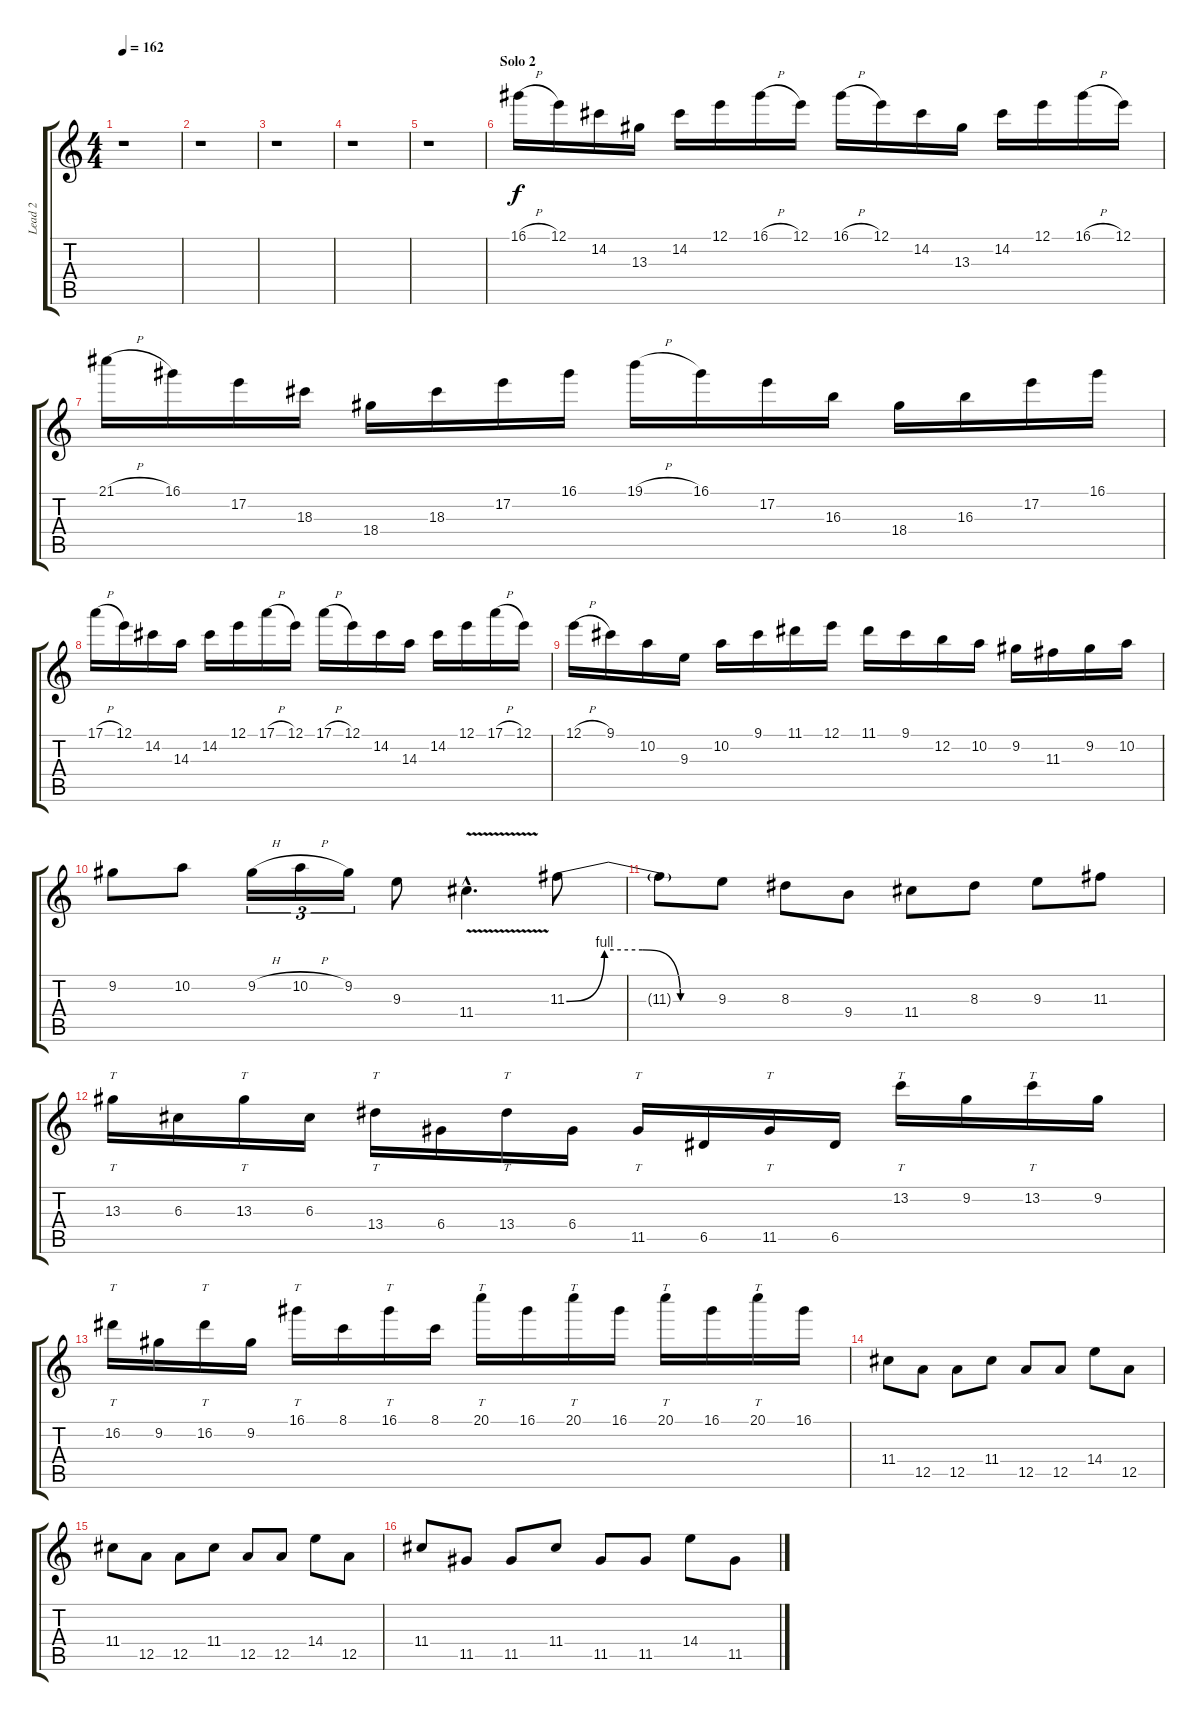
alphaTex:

\track ("Lead 2" "Lead 2") {instrument distortionguitar}
\staff {score tabs}
\tuning (E4 B3 G3 D3 A2 E2) {hide}
\ts (4 4)
\tempo 162
\clef g2
\ks c
r.1{dy f} |
r.1 |
r.1 |
r.1 |
r.1 |
\section ("" "Solo 2")
16.1{h}.16{volume 14} 12.1.16 14.2.16 13.3.16 14.2.16 12.1.16 16.1{h}.16 12.1.16 16.1{h}.16 12.1.16 14.2.16 13.3.16 14.2.16 12.1.16 16.1{h}.16 12.1.16 |
21.1{h}.16 16.1.16 17.2.16 18.3.16 18.4.16 18.3.16 17.2.16 16.1.16 19.1{h}.16 16.1.16 17.2.16 16.3.16 18.4.16 16.3.16 17.2.16 16.1.16 |
17.1{h}.16 12.1.16 14.2.16 14.3.16 14.2.16 12.1.16 17.1{h}.16 12.1.16 17.1{h}.16 12.1.16 14.2.16 14.3.16 14.2.16 12.1.16 17.1{h}.16 12.1.16 |
12.1{h}.16 9.1.16 10.2.16 9.3.16 10.2.16 9.1.16 11.1.16 12.1.16 11.1.16 9.1.16 12.2.16 10.2.16 9.2.16 11.3.16 9.2.16 10.2.16 |
9.2.8{volume 16} 10.2.8 9.2{h}.16{tu (3 2)} 10.2{h}.16{tu (3 2)} 9.2.16{tu (3 2)} 9.3.8 11.4{v hac}.4{d} 11.3{be (custom 0 0 15 4 30 4 45 0 60 0)}.8 |
11.3{t}.8 9.3.8 8.3.8 9.4.8 11.4.8 8.3.8 9.3.8 11.3.8 |
13.3.16{tt} 6.3.16 13.3.16{tt} 6.3.16 13.4.16{tt} 6.4.16 13.4.16{tt} 6.4.16 11.5.16{tt} 6.5.16 11.5.16{tt} 6.5.16 13.2.16{tt} 9.2.16 13.2.16{tt} 9.2.16 |
16.2.16{tt} 9.2.16 16.2.16{tt} 9.2.16 16.1.16{tt} 8.1.16 16.1.16{tt} 8.1.16 20.1.16{tt} 16.1.16 20.1.16{tt} 16.1.16 20.1.16{tt} 16.1.16 20.1.16{tt} 16.1.16 |
\section ("" "")
11.4.8{volume 13} 12.5.8 12.5.8 11.4.8 12.5.8 12.5.8 14.4.8 12.5.8 |
11.4.8 12.5.8 12.5.8 11.4.8 12.5.8 12.5.8 14.4.8 12.5.8 |
11.4.8 11.5.8 11.5.8 11.4.8 11.5.8 11.5.8 14.4.8 11.5.8
